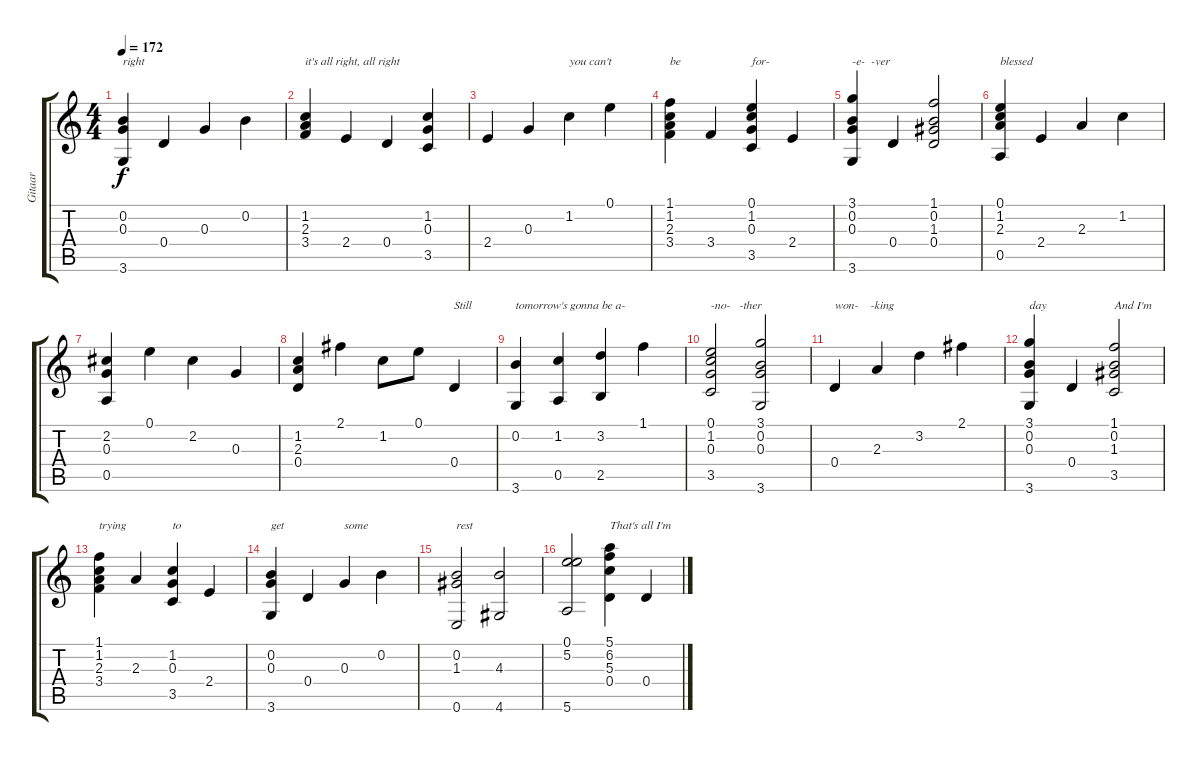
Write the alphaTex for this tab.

\track ("Gitaar" "Gitaar") {instrument acousticguitarnylon}
\staff {score tabs}
\tuning (E4 B3 G3 D3 A2 E2) {hide}
\ts (4 4)
\tempo 172
\clef g2
\ks c
(0.2 0.3 3.6).4{txt "right" dy f} 0.4.4 0.3.4 0.2.4 |
(1.2 2.3 3.4).4{txt "it's all right, all right"} 2.4.4 0.4.4 (1.2 0.3 3.5).4 |
2.4.4 0.3.4 1.2.4{txt "you can't"} 0.1.4 |
(1.1 1.2 2.3 3.4).4{txt "be"} 3.4.4 (0.1 1.2 0.3 3.5).4{txt "for-"} 2.4.4 |
(3.1 0.2 0.3 3.6).4{txt "-e-  -ver"} 0.4.4 (1.1 0.2 1.3 0.4).2 |
(0.1 1.2 2.3 0.5).4{txt "blessed"} 2.4.4 2.3.4 1.2.4 |
(2.2 0.3 0.5).4 0.1.4 2.2.4 0.3.4 |
(1.2 2.3 0.4).4 2.1.4 1.2.8 0.1.8 0.4.4{txt "Still"} |
(0.2 3.6).4{txt "tomorrow's gonna be a-"} (1.2 0.5).4 (3.2 2.5).4 1.1.4 |
(0.1 1.2 0.3 3.5).2{txt "-no-   -ther"} (3.1 0.2 0.3 3.6).2 |
0.4.4{txt "won-    -king"} 2.3.4 3.2.4 2.1.4 |
(3.1 0.2 0.3 3.6).4{txt "day"} 0.4.4 (1.1 0.2 1.3 3.5).2{txt "And I'm"} |
(1.1 1.2 2.3 3.4).4{txt "trying"} 2.3.4 (1.2 0.3 3.5).4{txt "to"} 2.4.4 |
(0.2 0.3 3.6).4{txt "get"} 0.4.4 0.3.4{txt "some"} 0.2.4 |
(0.2 1.3 0.6).2{txt "rest"} (4.3 4.6).2 |
(0.1 5.2 5.6).2 (5.1 6.2 5.3 0.4).4{txt "That's all I'm"} 0.4.4
